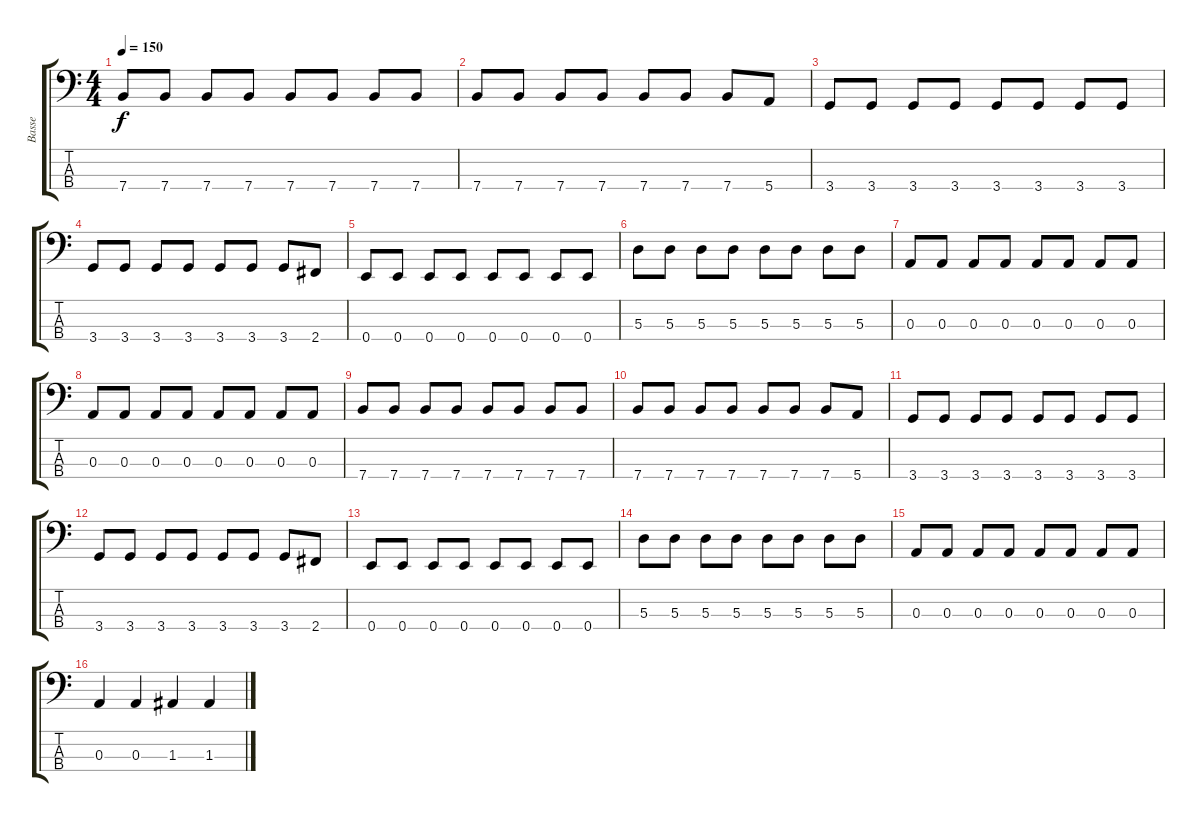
\track ("Basse" "Basse") {instrument electricbasspick}
\staff {score tabs}
\tuning (G2 D2 A1 E1) {hide}
\ts (4 4)
\tempo 150
\clef f4
\ks c
7.4.8{dy f} 7.4.8 7.4.8 7.4.8 7.4.8 7.4.8 7.4.8 7.4.8 |
7.4.8 7.4.8 7.4.8 7.4.8 7.4.8 7.4.8 7.4.8 5.4.8 |
3.4.8 3.4.8 3.4.8 3.4.8 3.4.8 3.4.8 3.4.8 3.4.8 |
3.4.8 3.4.8 3.4.8 3.4.8 3.4.8 3.4.8 3.4.8 2.4.8 |
0.4.8 0.4.8 0.4.8 0.4.8 0.4.8 0.4.8 0.4.8 0.4.8 |
5.3.8 5.3.8 5.3.8 5.3.8 5.3.8 5.3.8 5.3.8 5.3.8 |
0.3.8 0.3.8 0.3.8 0.3.8 0.3.8 0.3.8 0.3.8 0.3.8 |
0.3.8 0.3.8 0.3.8 0.3.8 0.3.8 0.3.8 0.3.8 0.3.8 |
7.4.8 7.4.8 7.4.8 7.4.8 7.4.8 7.4.8 7.4.8 7.4.8 |
7.4.8 7.4.8 7.4.8 7.4.8 7.4.8 7.4.8 7.4.8 5.4.8 |
3.4.8 3.4.8 3.4.8 3.4.8 3.4.8 3.4.8 3.4.8 3.4.8 |
3.4.8 3.4.8 3.4.8 3.4.8 3.4.8 3.4.8 3.4.8 2.4.8 |
0.4.8 0.4.8 0.4.8 0.4.8 0.4.8 0.4.8 0.4.8 0.4.8 |
5.3.8 5.3.8 5.3.8 5.3.8 5.3.8 5.3.8 5.3.8 5.3.8 |
0.3.8 0.3.8 0.3.8 0.3.8 0.3.8 0.3.8 0.3.8 0.3.8 |
0.3.4 0.3.4 1.3.4 1.3.4
